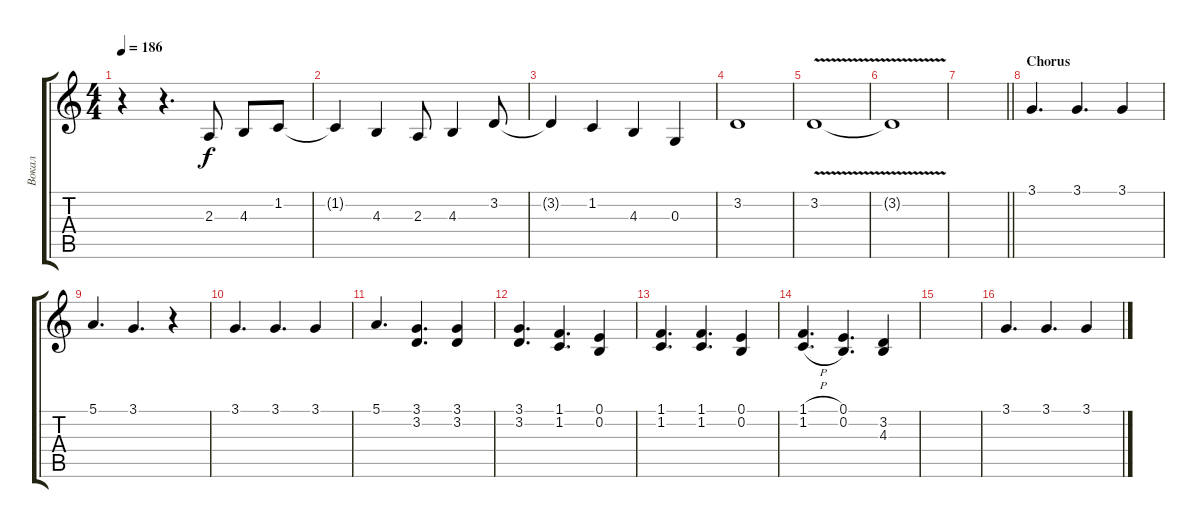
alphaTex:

\track ("Вокал" "Вокал") {instrument trumpet}
\staff {score tabs}
\tuning (E4 B3 G3 D3 A2 E2) {hide}
\ts (4 4)
\tempo 186
\clef g2
\ks aminor
r.4{dy f} r.4{d} 2.3.8 4.3.8 1.2.8 |
1.2{t}.4 4.3.4 2.3.8 4.3.4 3.2.8 |
3.2{t}.4 1.2.4 4.3.4 0.3.4 |
3.2.1 |
3.2{v}.1 |
3.2{t}.1 |
\barLineRight lightlight
|
\section ("" "Chorus")
3.1.4{d} 3.1.4{d} 3.1.4 |
5.1.4{d} 3.1.4{d} r.4 |
3.1.4{d} 3.1.4{d} 3.1.4 |
5.1.4{d} (3.1 3.2).4{d} (3.1 3.2).4 |
(3.1 3.2).4{d} (1.1 1.2).4{d} (0.1 0.2).4 |
(1.1 1.2).4{d} (1.1 1.2).4{d} (0.1 0.2).4 |
(1.1{h} 1.2{h}).4{d} (0.1 0.2).4{d} (3.2 4.3).4 |
|
3.1.4{d} 3.1.4{d} 3.1.4
